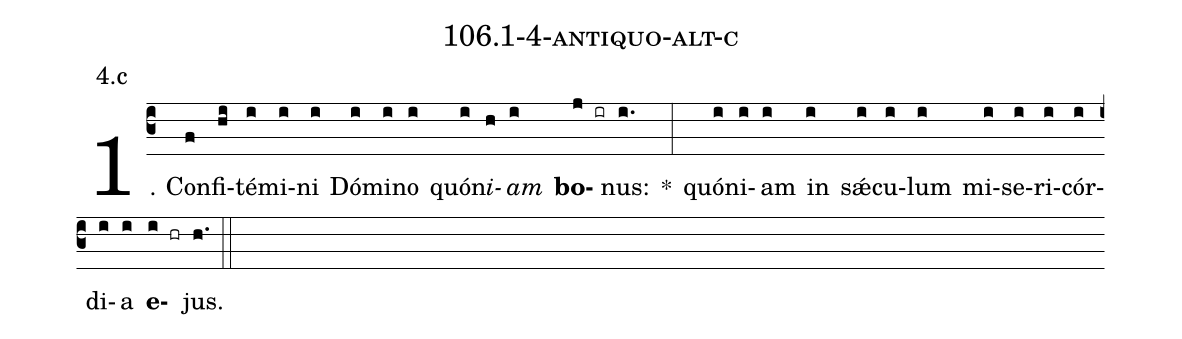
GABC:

name: 106.1-4-antiquo-alt-c;
annotation: 4.c;
%%
(c3)1. Con(f)fi(hi)té(i)mi(i)ni(i) Dó(i)mi(i)no(i) quón(i)<i>i</i>(h)<i>am</i>(i) <b>bo</b>(j ir)nus:(i.) *(:) quón(i)i(i)am(i) in(i) sǽ(i)cu(i)lum(i) mi(i)se(i)ri(i)cór(i)di(i)a(i) <b>e</b>(i hr)jus.(h.) (::)
